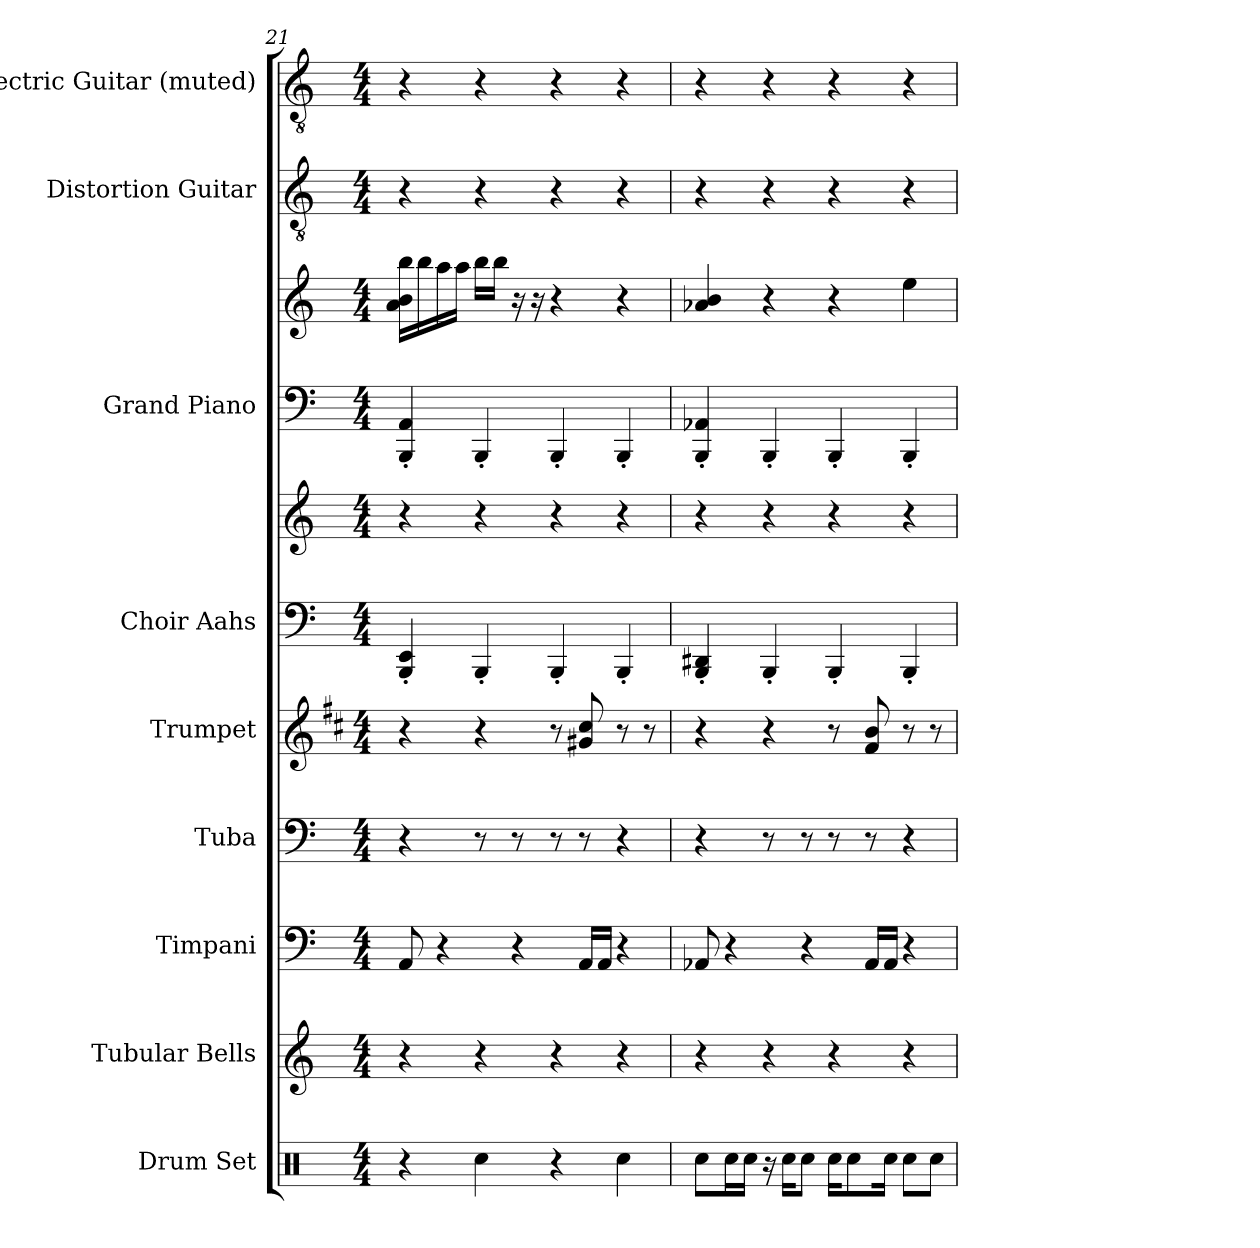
**kern	**kern	**kern	**kern	**kern	**kern	**kern	**kern	**kern	**kern	**kern
*part9	*part8	*part7	*part6	*part5	*part4	*part4	*part3	*part3	*part2	*part1
*staff11	*staff10	*staff9	*staff8	*staff7	*staff6	*staff5	*staff4	*staff3	*staff2	*staff1
*I"Drum Set	*I"Tubular Bells	*I"Timpani	*I"Tuba	*I"Trumpet	*I"Choir Aahs	*	*I"Grand Piano	*	*I"Distortion Guitar	*I"Electric Guitar (muted)
*I'Drs.	*I'Tu. Be.	*I'Timp.	*I'Tba.	*I'Tpt.	*I'Ch. Aa.	*	*I'Pno.	*	*I'Dist. Guit.	*I'El. Guit.
*clefX	*clefG2	*clefF4	*clefF4	*clefG2	*clefF4	*clefG2	*clefF4	*clefG2	*clefGv2	*clefGv2
*	*	*	*	*ITrd1c2	*	*	*	*	*	*
*k[]	*k[]	*k[]	*k[]	*k[]	*k[]	*k[]	*k[]	*k[]	*k[]	*k[]
*M4/4	*M4/4	*M4/4	*M4/4	*M4/4	*M4/4	*M4/4	*M4/4	*M4/4	*M4/4	*M4/4
=21	=21	=21	=21	=21	=21	=21	=21	=21	=21	=21
4r	4r	8AA	4r	4r	4BBB' 4EE'	4r	4BBB' 4AA'	16bb 16b 16aLL	4r	4r
.	.	.	.	.	.	.	.	16bb	.	.
.	.	4r	.	.	.	.	.	16aa	.	.
.	.	.	.	.	.	.	.	16aaJJ	.	.
4Rcc	4r	.	8r	4r	4BBB'	4r	4BBB'	16bbLL	4r	4r
.	.	.	.	.	.	.	.	16bbJJ	.	.
.	.	4r	8r	.	.	.	.	16r	.	.
.	.	.	.	.	.	.	.	16r	.	.
4r	4r	.	8r	8r	4BBB'	4r	4BBB'	4r	4r	4r
.	.	16AALL	8r	8b 8f#X	.	.	.	.	.	.
.	.	16AAJJ	.	.	.	.	.	.	.	.
4Rcc	4r	4r	4r	8r	4BBB'	4r	4BBB'	4r	4r	4r
.	.	.	.	8r	.	.	.	.	.	.
=22	=22	=22	=22	=22	=22	=22	=22	=22	=22	=22
8RccL	4r	8AA-X	4r	4r	4BBB' 4DD#X'	4r	4BBB' 4AA-X'	4a-X 4b	4r	4r
16RccL	.	4r	.	.	.	.	.	.	.	.
16RccJJ	.	.	.	.	.	.	.	.	.	.
16r	4r	.	8r	4r	4BBB'	4r	4BBB'	4r	4r	4r
16RccKL	.	.	.	.	.	.	.	.	.	.
8RccJ	.	4r	8r	.	.	.	.	.	.	.
16RccKL	4r	.	8r	8r	4BBB'	4r	4BBB'	4r	4r	4r
8Rcc	.	.	.	.	.	.	.	.	.	.
.	.	16AA-LL	8r	8e 8a	.	.	.	.	.	.
16RccJk	.	16AA-JJ	.	.	.	.	.	.	.	.
8RccL	4r	4r	4r	8r	4BBB'	4r	4BBB'	4ee	4r	4r
8RccJ	.	.	.	8r	.	.	.	.	.	.
=	=	=	=	=	=	=	=	=	=	=
*-	*-	*-	*-	*-	*-	*-	*-	*-	*-	*-
